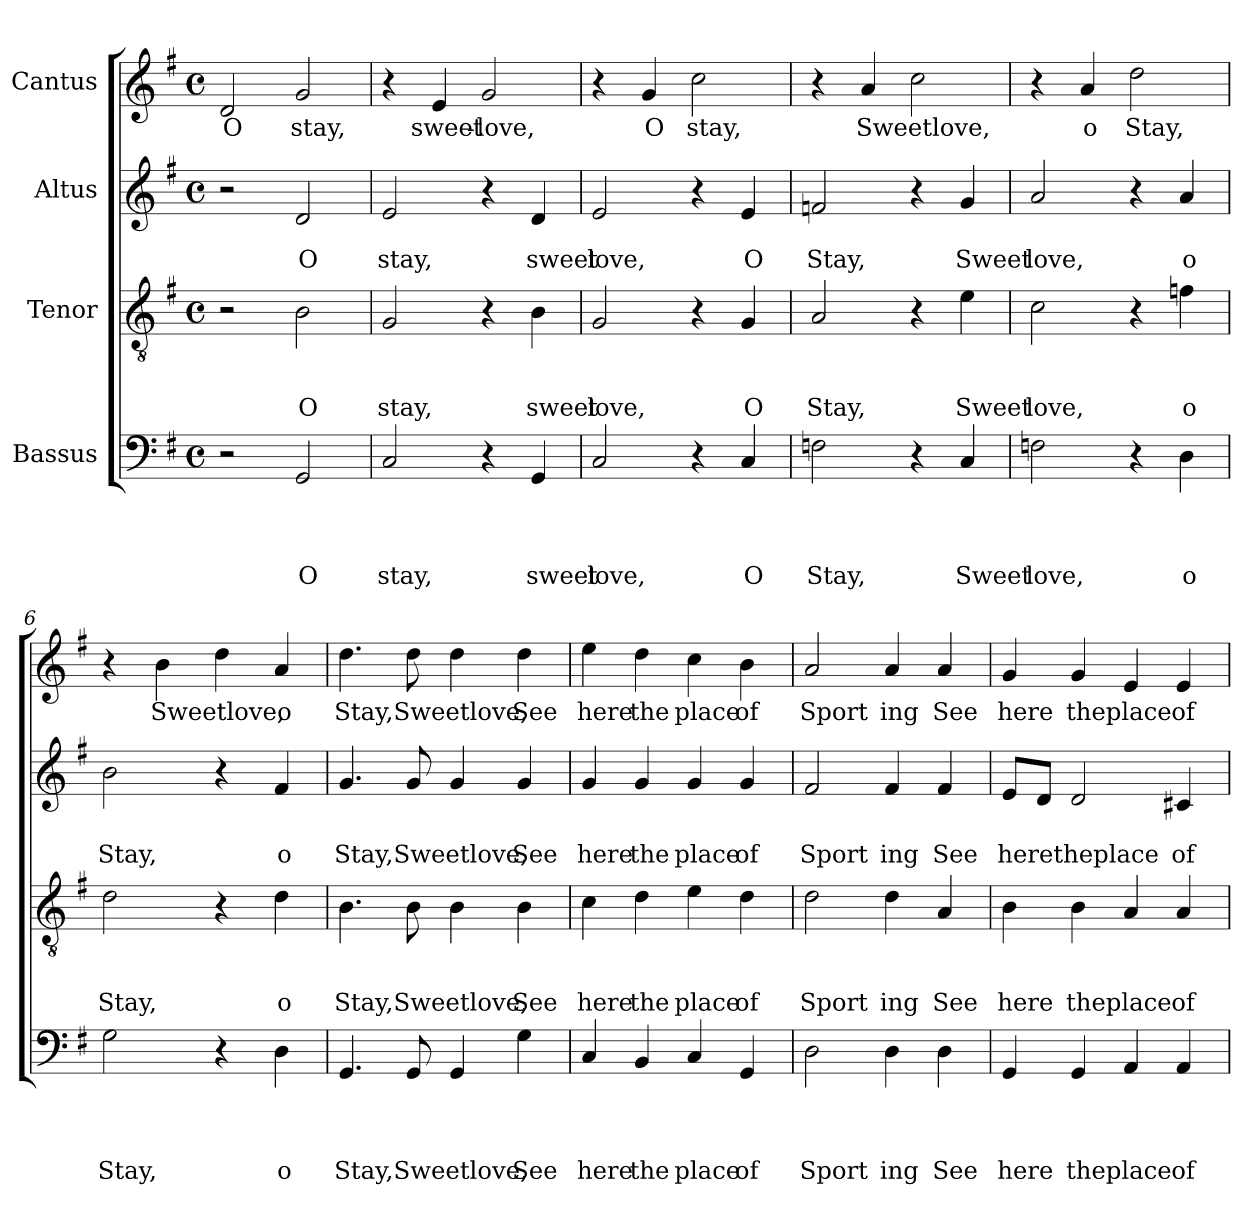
**kern	**text	**text	**text	**text	**kern	**text	**text	**text	**kern	**text	**text	**kern	**text
*part4	*part4	*part4	*part4	*part4	*part3	*part3	*part3	*part3	*part2	*part2	*part2	*part1	*part1
*staff4	*staff4	*staff4	*staff4	*staff4	*staff3	*staff3	*staff3	*staff3	*staff2	*staff2	*staff2	*staff1	*staff1
*I"Bassus	*	*	*	*	*I"Tenor	*	*	*	*I"Altus	*	*	*I"Cantus	*
*clefF4	*	*	*	*	*clefGv2	*	*	*	*clefG2	*	*	*clefG2	*
*k[f#]	*	*	*	*	*k[f#]	*	*	*	*k[f#]	*	*	*k[f#]	*
*G:	*	*	*	*	*G:	*	*	*	*G:	*	*	*G:	*
*M4/4	*	*	*	*	*M4/4	*	*	*	*M4/4	*	*	*M4/4	*
*met(c)	*	*	*	*	*met(c)	*	*	*	*met(c)	*	*	*met(c)	*
=1	=1	=1	=1	=1	=1	=1	=1	=1	=1	=1	=1	=1	=1
!	!	!	!	!	!	!	!	!	!	!	!	!	!LO:LY:b
2r	.	.	.	.	2r	.	.	.	2r	.	.	2d/	O
!	!	!	!	!LO:LY:b	!	!	!	!LO:LY:b	!	!	!LO:LY:b	!	!LO:LY:b
2GG/	.	.	.	O	2B\	.	.	O	2d/	.	O	2g/	stay,
=2	=2	=2	=2	=2	=2	=2	=2	=2	=2	=2	=2	=2	=2
!	!	!	!	!LO:LY:b	!	!	!	!LO:LY:b	!	!	!LO:LY:b	!	!
2C/	.	.	.	stay,	2G/	.	.	stay,	2e/	.	stay,	4r	.
!	!	!	!	!	!	!	!	!	!	!	!	!	!LO:LY:b
.	.	.	.	.	.	.	.	.	.	.	.	4e/	sweet-
!	!	!	!	!	!	!	!	!	!	!	!	!	!LO:LY:b
4r	.	.	.	.	4r	.	.	.	4r	.	.	2g/	-love,
!	!	!	!	!LO:LY:b	!	!	!	!LO:LY:b	!	!	!LO:LY:b	!	!
4GG/	.	.	.	sweet	4B\	.	.	sweet	4d/	.	sweet	.	.
=3	=3	=3	=3	=3	=3	=3	=3	=3	=3	=3	=3	=3	=3
!	!	!	!	!LO:LY:b	!	!	!	!LO:LY:b	!	!	!LO:LY:b	!	!
2C/	.	.	.	love,	2G/	.	.	love,	2e/	.	love,	4r	.
!	!	!	!	!	!	!	!	!	!	!	!	!	!LO:LY:b
.	.	.	.	.	.	.	.	.	.	.	.	4g/	O
!	!	!	!	!	!	!	!	!	!	!	!	!	!LO:LY:b
4r	.	.	.	.	4r	.	.	.	4r	.	.	2cc\	stay,
!	!	!	!	!LO:LY:b	!	!	!	!LO:LY:b	!	!	!LO:LY:b	!	!
4C/	.	.	.	O	4G/	.	.	O	4e/	.	O	.	.
!!LO:LB:g=z
=4	=4	=4	=4	=4	=4	=4	=4	=4	=4	=4	=4	=4	=4
!	!	!	!	!LO:LY:b	!	!	!	!LO:LY:b	!	!	!LO:LY:b	!	!
2Fn\	.	.	.	Stay,	2A/	.	.	Stay,	2fn/	.	Stay,	4r	.
!	!	!	!	!	!	!	!	!	!	!	!	!	!LO:LY:b
.	.	.	.	.	.	.	.	.	.	.	.	4a/	Sweetlove,
4r	.	.	.	.	4r	.	.	.	4r	.	.	2cc\	.
!	!	!	!	!LO:LY:b	!	!	!	!LO:LY:b	!	!	!LO:LY:b	!	!
4C/	.	.	.	Sweet	4e\	.	.	Sweet	4g/	.	Sweet	.	.
=5	=5	=5	=5	=5	=5	=5	=5	=5	=5	=5	=5	=5	=5
!	!	!	!	!LO:LY:b	!	!	!	!LO:LY:b	!	!	!LO:LY:b	!	!
2Fn\	.	.	.	love,	2c\	.	.	love,	2a/	.	love,	4r	.
!	!	!	!	!	!	!	!	!	!	!	!	!	!LO:LY:b
.	.	.	.	.	.	.	.	.	.	.	.	4a/	o
!	!	!	!	!	!	!	!	!	!	!	!	!	!LO:LY:b
4r	.	.	.	.	4r	.	.	.	4r	.	.	2dd\	Stay,
!	!	!	!	!LO:LY:b	!	!	!	!LO:LY:b	!	!	!LO:LY:b	!	!
4D\	.	.	.	o	4fn\	.	.	o	4a/	.	o	.	.
=6	=6	=6	=6	=6	=6	=6	=6	=6	=6	=6	=6	=6	=6
!	!	!	!	!LO:LY:b	!	!	!	!LO:LY:b	!	!	!LO:LY:b	!	!
2G\	.	.	.	Stay,	2d\	.	.	Stay,	2b\	.	Stay,	4r	.
!	!	!	!	!	!	!	!	!	!	!	!	!	!LO:LY:b
.	.	.	.	.	.	.	.	.	.	.	.	4b\	Sweetlove,
4r	.	.	.	.	4r	.	.	.	4r	.	.	4dd\	.
!	!	!	!	!LO:LY:b	!	!	!	!LO:LY:b	!	!	!LO:LY:b	!	!LO:LY:b
4D\	.	.	.	o	4d\	.	.	o	4f#/	.	o	4a/	o
=7	=7	=7	=7	=7	=7	=7	=7	=7	=7	=7	=7	=7	=7
!	!	!	!	!LO:LY:b	!	!	!	!LO:LY:b	!	!	!LO:LY:b	!	!LO:LY:b
4.GG/	.	.	.	Stay,	4.B\	.	.	Stay,	4.g/	.	Stay,	4.dd\	Stay,
!	!	!	!	!LO:LY:b	!	!	!	!LO:LY:b	!	!	!LO:LY:b	!	!LO:LY:b
8GG/	.	.	.	Sweetlove,	8B\	.	.	Sweetlove,	8g/	.	Sweetlove,	8dd\	Sweetlove,
4GG/	.	.	.	.	4B\	.	.	.	4g/	.	.	4dd\	.
!	!	!	!	!LO:LY:b	!	!	!	!LO:LY:b	!	!	!LO:LY:b	!	!LO:LY:b
4G\	.	.	.	See	4B\	.	.	See	4g/	.	See	4dd\	See
!!LO:LB:g=z
=8	=8	=8	=8	=8	=8	=8	=8	=8	=8	=8	=8	=8	=8
!	!	!	!	!LO:LY:b	!	!	!	!LO:LY:b	!	!	!LO:LY:b	!	!LO:LY:b
4C/	.	.	.	here	4c\	.	.	here	4g/	.	here	4ee\	here
!	!	!	!	!LO:LY:b	!	!	!	!LO:LY:b	!	!	!LO:LY:b	!	!LO:LY:b
4BB/	.	.	.	the	4d\	.	.	the	4g/	.	the	4dd\	the
!	!	!	!	!LO:LY:b	!	!	!	!LO:LY:b	!	!	!LO:LY:b	!	!LO:LY:b
4C/	.	.	.	place	4e\	.	.	place	4g/	.	place	4cc\	place
!	!	!	!	!LO:LY:b	!	!	!	!LO:LY:b	!	!	!LO:LY:b	!	!LO:LY:b
4GG/	.	.	.	of	4d\	.	.	of	4g/	.	of	4b\	of
=9	=9	=9	=9	=9	=9	=9	=9	=9	=9	=9	=9	=9	=9
!	!	!	!	!LO:LY:b	!	!	!	!LO:LY:b	!	!	!LO:LY:b	!	!LO:LY:b
2D\	.	.	.	Sport	2d\	.	.	Sport	2f#/	.	Sport	2a/	Sport
!	!	!	!	!LO:LY:b	!	!	!	!LO:LY:b	!	!	!LO:LY:b	!	!LO:LY:b
4D\	.	.	.	ing	4d\	.	.	ing	4f#/	.	ing	4a/	ing
!	!	!	!	!LO:LY:b	!	!	!	!LO:LY:b	!	!	!LO:LY:b	!	!LO:LY:b
4D\	.	.	.	See	4A/	.	.	See	4f#/	.	See	4a/	See
=10	=10	=10	=10	=10	=10	=10	=10	=10	=10	=10	=10	=10	=10
!	!	!	!	!LO:LY:b	!	!	!	!LO:LY:b	!	!	!LO:LY:b	!	!LO:LY:b
4GG/	.	.	.	here	4B\	.	.	here	8e/L	.	heretheplace	4g/	here
.	.	.	.	.	.	.	.	.	8d/J	.	.	.	.
!	!	!	!	!LO:LY:b	!	!	!	!LO:LY:b	!	!	!	!	!LO:LY:b
4GG/	.	.	.	theplace	4B\	.	.	theplace	2d/	.	.	4g/	theplace
4AA/	.	.	.	.	4A/	.	.	.	.	.	.	4e/	.
!	!	!	!	!LO:LY:b	!	!	!	!LO:LY:b	!	!	!LO:LY:b	!	!LO:LY:b
4AA/	.	.	.	of	4A/	.	.	of	4c#X/	.	of	4e/	of
=	=	=	=	=	=	=	=	=	=	=	=	=	=
*-	*-	*-	*-	*-	*-	*-	*-	*-	*-	*-	*-	*-	*-
